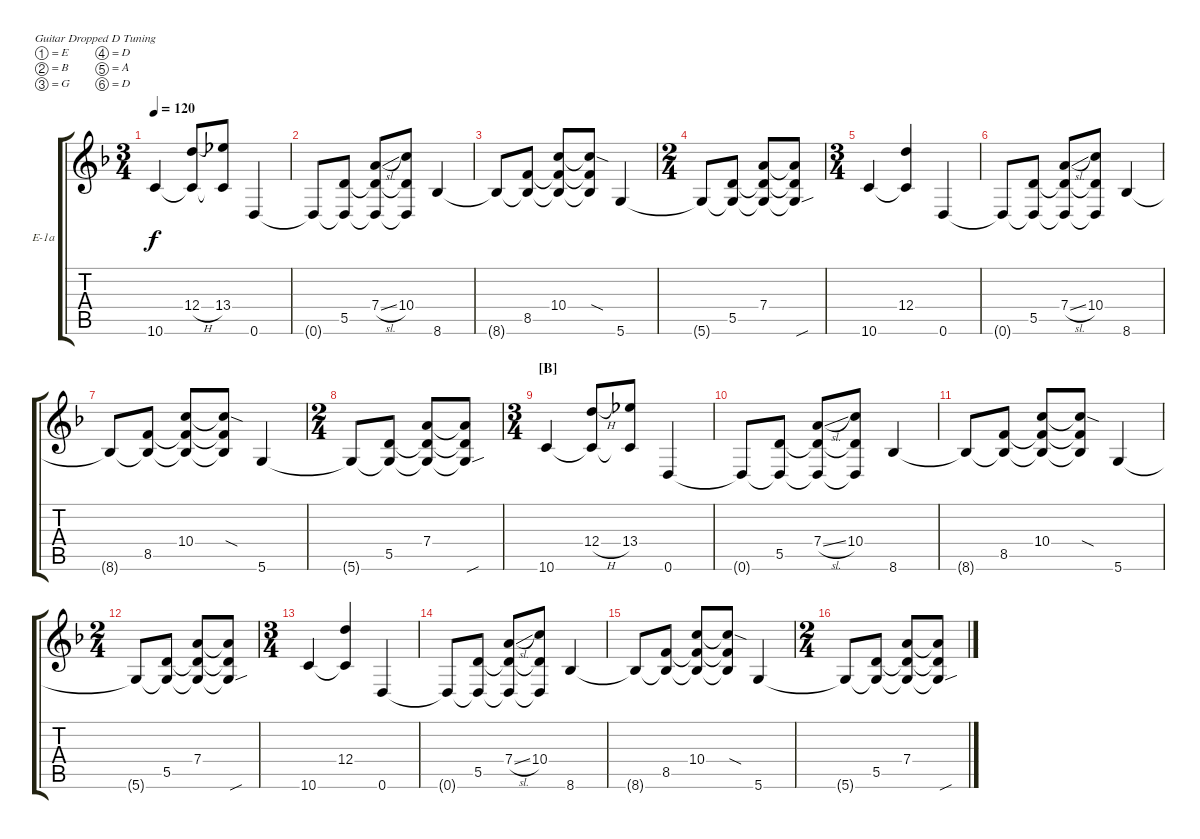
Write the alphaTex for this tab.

\defaultSystemsLayout 4
\bracketExtendMode groupsimilarinstruments
\firstSystemTrackNameOrientation horizontal
\otherSystemsTrackNameOrientation horizontal
\track ("Effect 1a" "E-1a") {instrument electricguitarclean}
\staff {score tabs}
\tuning (E4 B3 G3 D3 A2 D2)
\ts (3 4)
\tempo 120
\clef g2
\ks f
10.6.4{dy f} (12.4{h} 10.6{t}).8 (13.4 10.6{t}).8 0.6.4 |
0.6{t}.8 (5.5 0.6{t}).8 (7.4{sl} 5.5{t} 0.6{t}).8 (10.4 5.5{t} 0.6{t}).8 8.6.4 |
8.6{t}.8 (8.5 8.6{t}).8 (10.4 8.6{t} 8.5{t}).8 (10.4{sod t} 8.6{t} 8.5{t}).8 5.6.4 |
\ts (2 4)
5.6{t}.8 (5.5 5.6{t}).8 (7.4 5.5{t} 5.6{t}).8 (7.4{t} 5.5{t} 5.6{sou t}).8 |
\ts (3 4)
10.6.4 (10.6{t} 12.4).4 0.6.4 |
0.6{t}.8 (5.5 0.6{t}).8 (7.4{sl} 5.5{t} 0.6{t}).8 (10.4 5.5{t} 0.6{t}).8 8.6.4 |
8.6{t}.8 (8.5 8.6{t}).8 (10.4 8.6{t} 8.5{t}).8 (10.4{sod t} 8.6{t} 8.5{t}).8 5.6.4 |
\ts (2 4)
5.6{t}.8 (5.5 5.6{t}).8 (7.4 5.5{t} 5.6{t}).8 (7.4{t} 5.5{t} 5.6{sou t}).8 |
\ts (3 4)
\section ("B" "")
10.6.4 (12.4{h} 10.6{t}).8 (13.4 10.6{t}).8 0.6.4 |
0.6{t}.8 (5.5 0.6{t}).8 (7.4{sl} 5.5{t} 0.6{t}).8 (10.4 5.5{t} 0.6{t}).8 8.6.4 |
8.6{t}.8 (8.5 8.6{t}).8 (10.4 8.6{t} 8.5{t}).8 (10.4{sod t} 8.6{t} 8.5{t}).8 5.6.4 |
\ts (2 4)
5.6{t}.8 (5.5 5.6{t}).8 (7.4 5.5{t} 5.6{t}).8 (7.4{t} 5.5{t} 5.6{sou t}).8 |
\ts (3 4)
10.6.4 (10.6{t} 12.4).4 0.6.4 |
0.6{t}.8 (5.5 0.6{t}).8 (7.4{sl} 5.5{t} 0.6{t}).8 (10.4 5.5{t} 0.6{t}).8 8.6.4 |
8.6{t}.8 (8.5 8.6{t}).8 (10.4 8.6{t} 8.5{t}).8 (10.4{sod t} 8.6{t} 8.5{t}).8 5.6.4 |
\ts (2 4)
5.6{t}.8 (5.5 5.6{t}).8 (7.4 5.5{t} 5.6{t}).8 (7.4{t} 5.5{t} 5.6{sou t}).8
